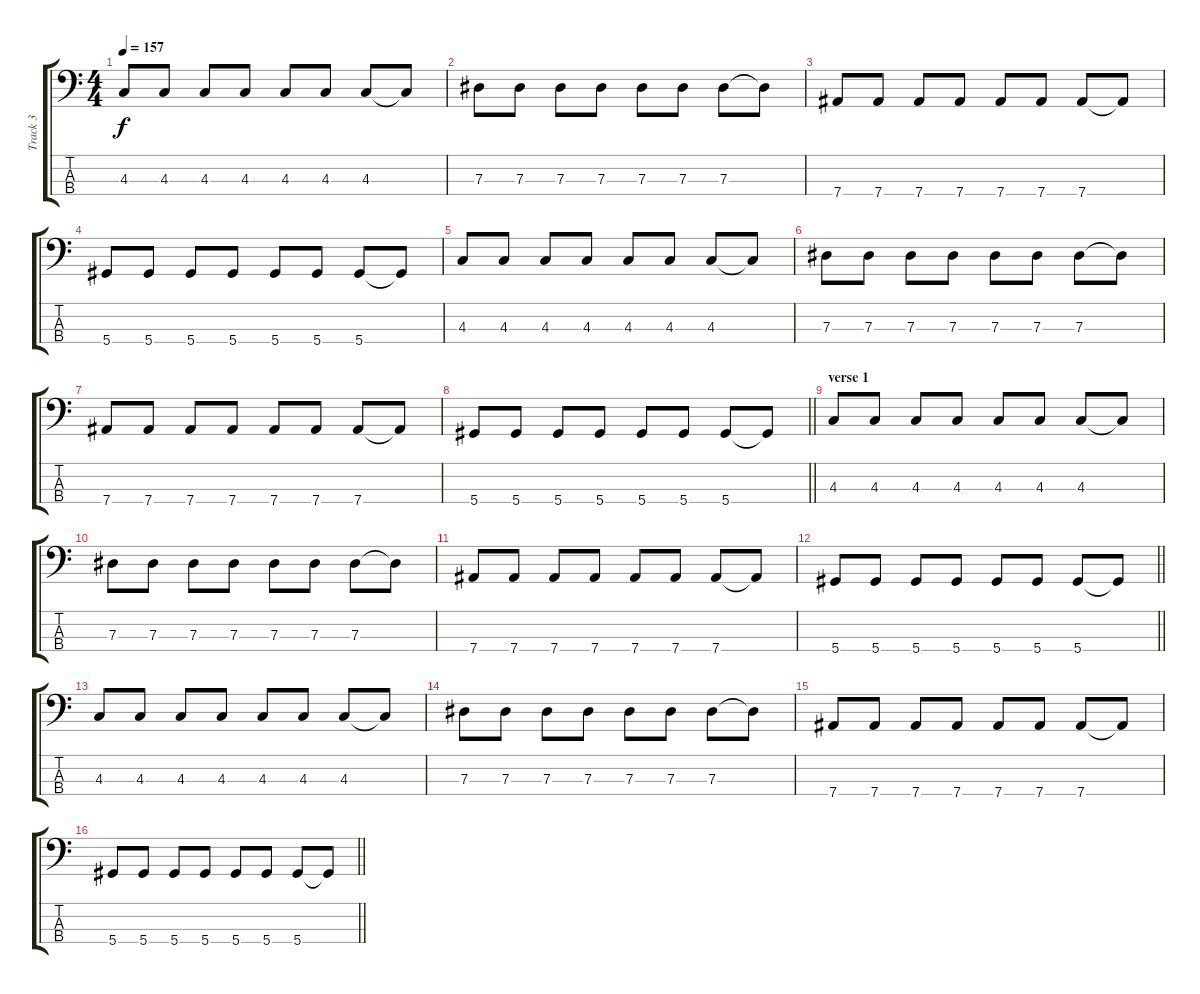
\track ("Track 3" "Track 3") {instrument electricbassfinger}
\staff {score tabs}
\tuning (Gb2 Db2 Ab1 Eb1) {hide}
\ts (4 4)
\tempo 157
\clef f4
\ks c
4.3.8{dy f} 4.3.8 4.3.8 4.3.8 4.3.8 4.3.8 4.3.8 4.3{t}.8 |
7.3.8 7.3.8 7.3.8 7.3.8 7.3.8 7.3.8 7.3.8 7.3{t}.8 |
7.4.8 7.4.8 7.4.8 7.4.8 7.4.8 7.4.8 7.4.8 7.4{t}.8 |
5.4.8 5.4.8 5.4.8 5.4.8 5.4.8 5.4.8 5.4.8 5.4{t}.8 |
4.3.8 4.3.8 4.3.8 4.3.8 4.3.8 4.3.8 4.3.8 4.3{t}.8 |
7.3.8 7.3.8 7.3.8 7.3.8 7.3.8 7.3.8 7.3.8 7.3{t}.8 |
7.4.8 7.4.8 7.4.8 7.4.8 7.4.8 7.4.8 7.4.8 7.4{t}.8 |
\barLineRight lightlight
5.4.8 5.4.8 5.4.8 5.4.8 5.4.8 5.4.8 5.4.8 5.4{t}.8 |
\section ("" "verse 1")
4.3.8 4.3.8 4.3.8 4.3.8 4.3.8 4.3.8 4.3.8 4.3{t}.8 |
7.3.8 7.3.8 7.3.8 7.3.8 7.3.8 7.3.8 7.3.8 7.3{t}.8 |
7.4.8 7.4.8 7.4.8 7.4.8 7.4.8 7.4.8 7.4.8 7.4{t}.8 |
\barLineRight lightlight
5.4.8 5.4.8 5.4.8 5.4.8 5.4.8 5.4.8 5.4.8 5.4{t}.8 |
4.3.8 4.3.8 4.3.8 4.3.8 4.3.8 4.3.8 4.3.8 4.3{t}.8 |
7.3.8 7.3.8 7.3.8 7.3.8 7.3.8 7.3.8 7.3.8 7.3{t}.8 |
7.4.8 7.4.8 7.4.8 7.4.8 7.4.8 7.4.8 7.4.8 7.4{t}.8 |
\barLineRight lightlight
5.4.8 5.4.8 5.4.8 5.4.8 5.4.8 5.4.8 5.4.8 5.4{t}.8
